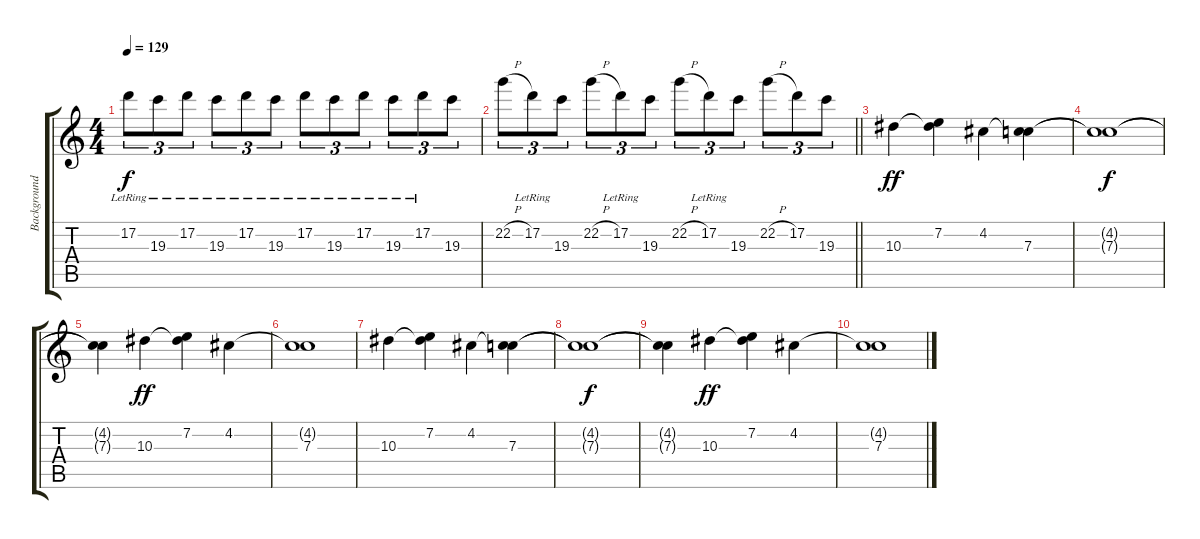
\track ("Background Guitar" "Background") {instrument electricguitarclean}
\staff {score tabs}
\tuning (D4 A3 F3 C3 G2 C2) {hide}
\ts (4 4)
\tempo 129
\clef g2
\ks c
17.2{lr}.8{tu (3 2) dy f} 19.3{lr}.8{tu (3 2)} 17.2{lr}.8{tu (3 2)} 19.3{lr}.8{tu (3 2)} 17.2{lr}.8{tu (3 2)} 19.3{lr}.8{tu (3 2)} 17.2{lr}.8{tu (3 2)} 19.3{lr}.8{tu (3 2)} 17.2{lr}.8{tu (3 2)} 19.3{lr}.8{tu (3 2)} 17.2{lr}.8{tu (3 2)} 19.3.8{tu (3 2)} |
\barLineRight lightlight
22.2{h}.8{tu (3 2)} 17.2{lr}.8{tu (3 2)} 19.3.8{tu (3 2)} 22.2{h}.8{tu (3 2)} 17.2{lr}.8{tu (3 2)} 19.3.8{tu (3 2)} 22.2{h}.8{tu (3 2)} 17.2{lr}.8{tu (3 2)} 19.3.8{tu (3 2)} 22.2{h}.8{tu (3 2)} 17.2.8{tu (3 2)} 19.3.8{tu (3 2)} |
\section ("" "")
10.3.4{dy ff volume 7 instrument electricguitarjazz} (7.2 10.3{t}).4 4.2.4 (4.2{t} 7.3).4 |
(4.2{t} 7.3{t}).1{dy f} |
(4.2{t} 7.3{t}).4 10.3.4{dy ff} (7.2 10.3{t}).4 4.2.4 |
(4.2{t} 7.3).1 |
10.3.4 (7.2 10.3{t}).4 4.2.4 (4.2{t} 7.3).4 |
(4.2{t} 7.3{t}).1{dy f} |
(4.2{t} 7.3{t}).4 10.3.4{dy ff} (7.2 10.3{t}).4 4.2.4 |
(4.2{t} 7.3).1
